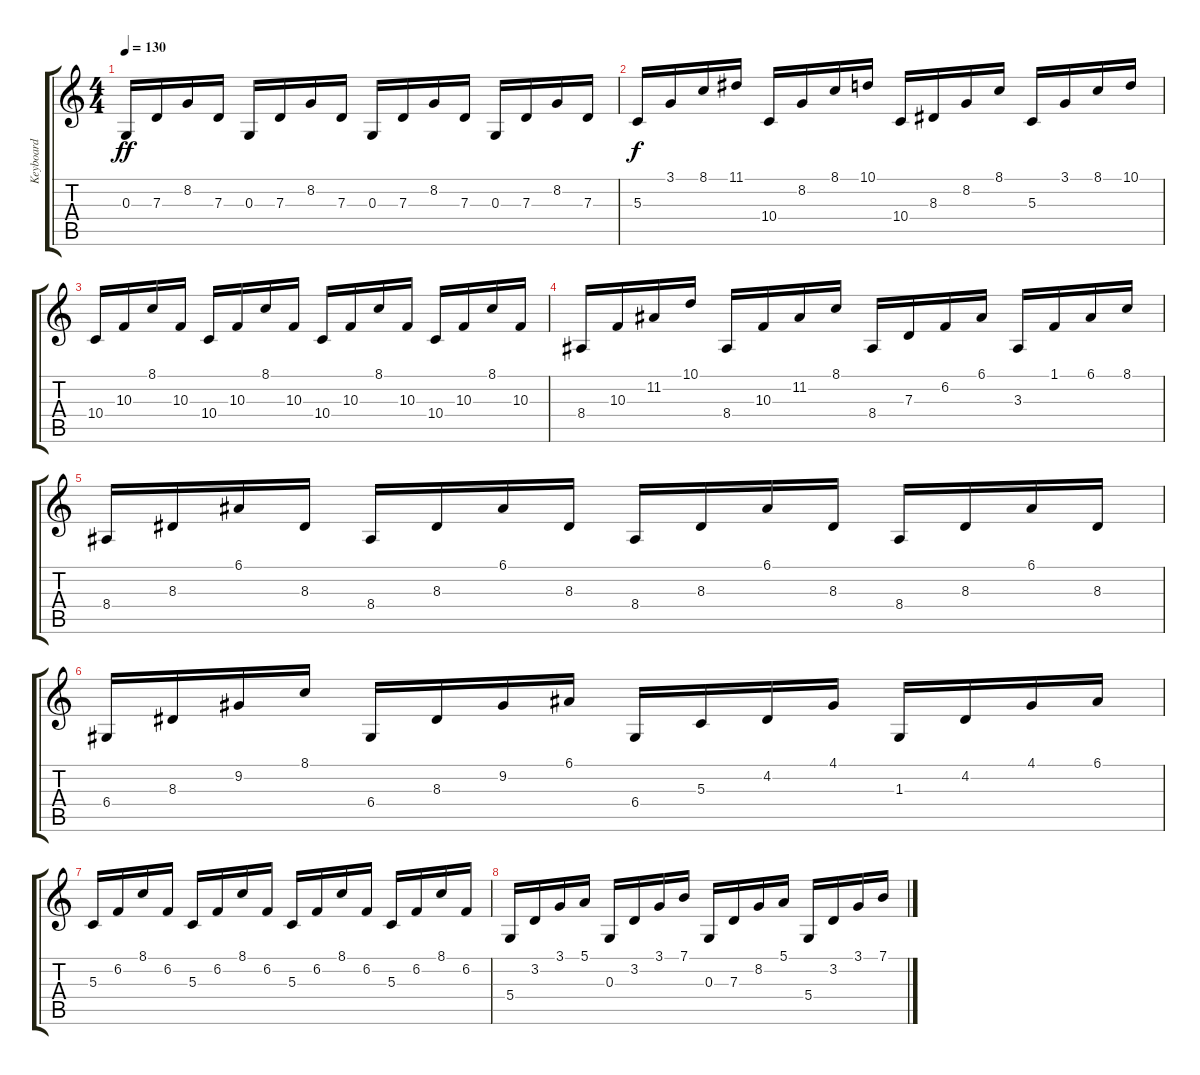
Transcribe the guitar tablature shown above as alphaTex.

\track ("Keyboard" "Keyboard") {instrument lead8bassandlead}
\staff {score tabs}
\tuning (E4 B3 G3 D3 A2 E2) {hide}
\ts (4 4)
\tempo 130
\clef g2
\ks c
0.3.16{dy ff} 7.3.16 8.2.16 7.3.16 0.3.16 7.3.16 8.2.16 7.3.16 0.3.16 7.3.16 8.2.16 7.3.16 0.3.16 7.3.16 8.2.16 7.3.16 |
5.3.16{dy f} 3.1.16 8.1.16 11.1.16 10.4.16 8.2.16 8.1.16 10.1.16 10.4.16 8.3.16 8.2.16 8.1.16 5.3.16 3.1.16 8.1.16 10.1.16 |
10.4.16 10.3.16 8.1.16 10.3.16 10.4.16 10.3.16 8.1.16 10.3.16 10.4.16 10.3.16 8.1.16 10.3.16 10.4.16 10.3.16 8.1.16 10.3.16 |
8.4.16 10.3.16 11.2.16 10.1.16 8.4.16 10.3.16 11.2.16 8.1.16 8.4.16 7.3.16 6.2.16 6.1.16 3.3.16 1.1.16 6.1.16 8.1.16 |
8.4.16 8.3.16 6.1.16 8.3.16 8.4.16 8.3.16 6.1.16 8.3.16 8.4.16 8.3.16 6.1.16 8.3.16 8.4.16 8.3.16 6.1.16 8.3.16 |
6.4.16 8.3.16 9.2.16 8.1.16 6.4.16 8.3.16 9.2.16 6.1.16 6.4.16 5.3.16 4.2.16 4.1.16 1.3.16 4.2.16 4.1.16 6.1.16 |
5.3.16 6.2.16 8.1.16 6.2.16 5.3.16 6.2.16 8.1.16 6.2.16 5.3.16 6.2.16 8.1.16 6.2.16 5.3.16 6.2.16 8.1.16 6.2.16 |
5.4.16 3.2.16 3.1.16 5.1.16 0.3.16 3.2.16 3.1.16 7.1.16 0.3.16 7.3.16 8.2.16 5.1.16 5.4.16 3.2.16 3.1.16 7.1.16
